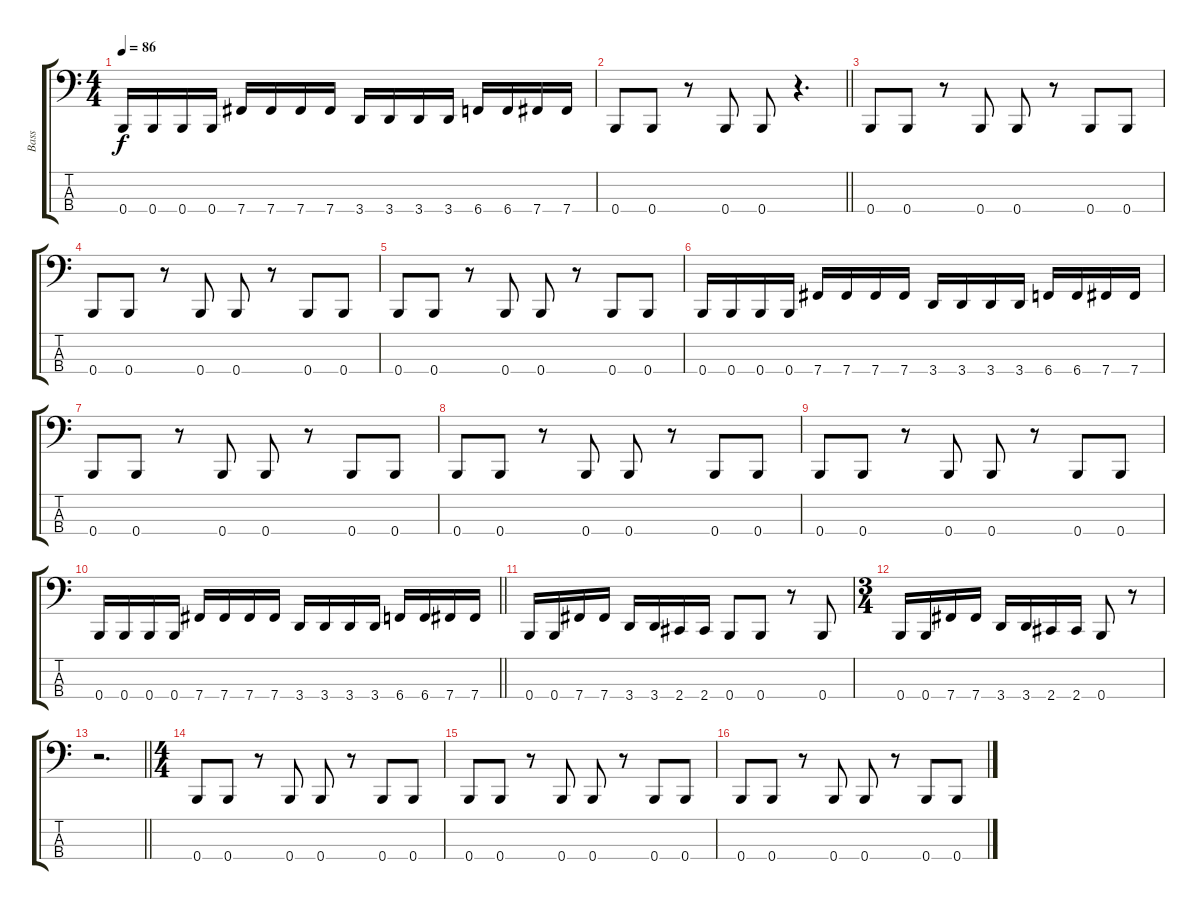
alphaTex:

\track ("Bass" "Bass") {instrument electricbasspick}
\staff {score tabs}
\tuning (Gb2 B1 Gb1 B0) {hide}
\ts (4 4)
\tempo 86
\clef f4
\ks c
0.4.16{dy f} 0.4.16 0.4.16 0.4.16 7.4.16 7.4.16 7.4.16 7.4.16 3.4.16 3.4.16 3.4.16 3.4.16 6.4.16 6.4.16 7.4.16 7.4.16 |
\barLineRight lightlight
0.4.8 0.4.8 r.8 0.4.8 0.4.8 r.4{d} |
0.4.8 0.4.8 r.8 0.4.8 0.4.8 r.8 0.4.8 0.4.8 |
0.4.8 0.4.8 r.8 0.4.8 0.4.8 r.8 0.4.8 0.4.8 |
0.4.8 0.4.8 r.8 0.4.8 0.4.8 r.8 0.4.8 0.4.8 |
0.4.16 0.4.16 0.4.16 0.4.16 7.4.16 7.4.16 7.4.16 7.4.16 3.4.16 3.4.16 3.4.16 3.4.16 6.4.16 6.4.16 7.4.16 7.4.16 |
0.4.8 0.4.8 r.8 0.4.8 0.4.8 r.8 0.4.8 0.4.8 |
0.4.8 0.4.8 r.8 0.4.8 0.4.8 r.8 0.4.8 0.4.8 |
0.4.8 0.4.8 r.8 0.4.8 0.4.8 r.8 0.4.8 0.4.8 |
\barLineRight lightlight
0.4.16 0.4.16 0.4.16 0.4.16 7.4.16 7.4.16 7.4.16 7.4.16 3.4.16 3.4.16 3.4.16 3.4.16 6.4.16 6.4.16 7.4.16 7.4.16 |
0.4.16 0.4.16 7.4.16 7.4.16 3.4.16 3.4.16 2.4.16 2.4.16 0.4.8 0.4.8 r.8 0.4.8 |
\ts (3 4)
0.4.16 0.4.16 7.4.16 7.4.16 3.4.16 3.4.16 2.4.16 2.4.16 0.4.8 r.8 |
\barLineRight lightlight
r.2{d} |
\ts (4 4)
0.4.8 0.4.8 r.8 0.4.8 0.4.8 r.8 0.4.8 0.4.8 |
0.4.8 0.4.8 r.8 0.4.8 0.4.8 r.8 0.4.8 0.4.8 |
0.4.8 0.4.8 r.8 0.4.8 0.4.8 r.8 0.4.8 0.4.8
